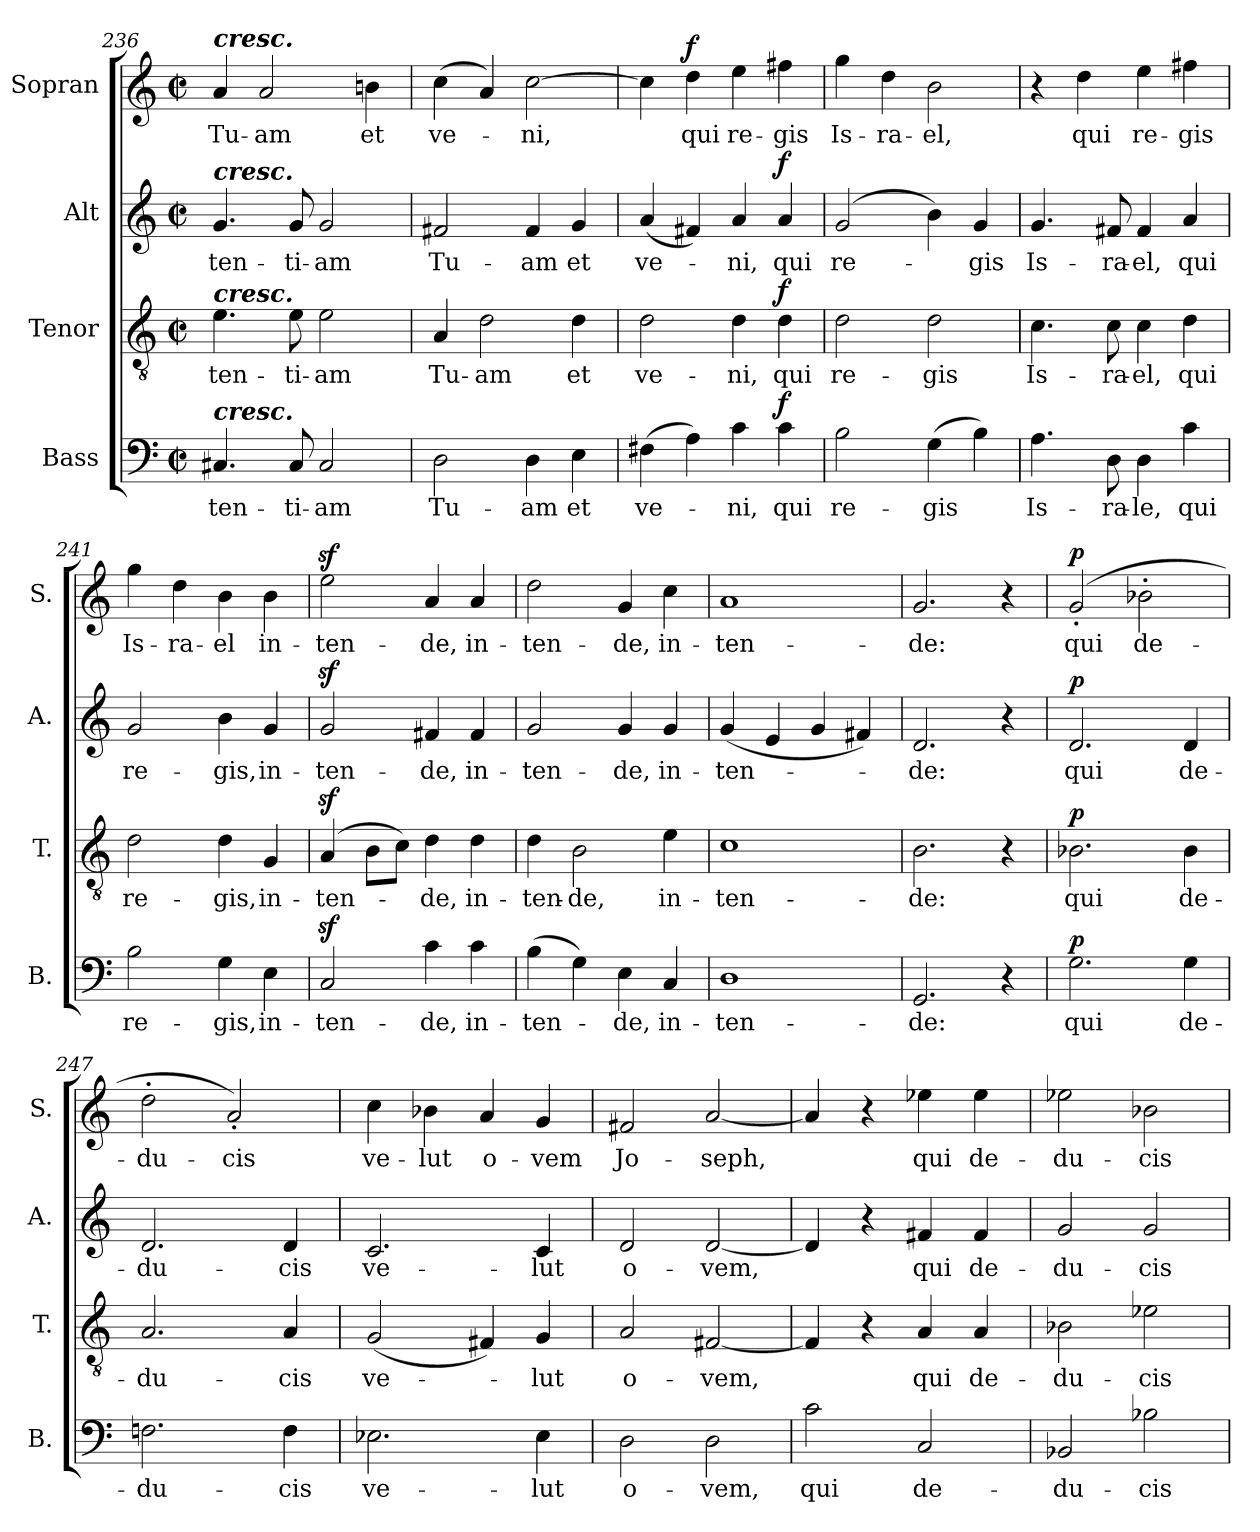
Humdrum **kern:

**kern	**text	**dynam	**kern	**text	**dynam	**kern	**text	**dynam	**kern	**text	**dynam
*part4	*part4	*part4	*part3	*part3	*part3	*part2	*part2	*part2	*part1	*part1	*part1
*staff4	*staff4	*staff4	*staff3	*staff3	*staff3	*staff2	*staff2	*staff2	*staff1	*staff1	*staff1
*I"Bass	*	*	*I"Tenor	*	*	*I"Alt	*	*	*I"Sopran	*	*
*I'B.	*	*	*I'T.	*	*	*I'A.	*	*	*I'S.	*	*
!!LO:LB:g=z
*clefF4	*	*	*clefGv2	*	*	*clefG2	*	*	*clefG2	*	*
*k[]	*	*	*k[]	*	*	*k[]	*	*	*k[]	*	*
*C:	*	*	*C:	*	*	*C:	*	*	*C:	*	*
*M2/2	*	*	*M2/2	*	*	*M2/2	*	*	*M2/2	*	*
*met(c|)	*	*	*met(c|)	*	*	*met(c|)	*	*	*met(c|)	*	*
=236	=236	=236	=236	=236	=236	=236	=236	=236	=236	=236	=236
!	!	!	!	!	!	!	!	!	!LO:TX:a:Bi:t=cresc.	!	!
!	!	!	!	!	!	!LO:TX:a:Bi:t=cresc.	!	!	!	!	!
!	!	!	!LO:TX:a:Bi:t=cresc.	!	!	!	!	!	!	!	!
!LO:TX:a:Bi:t=cresc.	!	!	!	!	!	!	!	!	!	!	!
!	!LO:LY:b	!	!	!LO:LY:b	!	!	!LO:LY:b	!	!	!LO:LY:b	!
4.C#X/	-ten-	.	4.e\	-ten-	.	4.g/	-ten-	.	4a/	Tu-	.
!	!	!	!	!	!	!	!	!	!	!LO:LY:b	!
.	.	.	.	.	.	.	.	.	2a/	-am	.
!	!LO:LY:b	!	!	!LO:LY:b	!	!	!LO:LY:b	!	!	!	!
8C#/	-ti-	.	8e\	-ti-	.	8g/	-ti-	.	.	.	.
!	!LO:LY:b	!	!	!LO:LY:b	!	!	!LO:LY:b	!	!	!	!
2C#/	-am	.	2e\	-am	.	2g/	-am	.	.	.	.
!	!	!	!	!	!	!	!	!	!	!LO:LY:b	!
.	.	.	.	.	.	.	.	.	4bn\	et	.
=237	=237	=237	=237	=237	=237	=237	=237	=237	=237	=237	=237
!	!LO:LY:b	!	!	!LO:LY:b	!	!	!LO:LY:b	!	!	!LO:LY:b	!
2D\	Tu-	.	4A/	Tu-	.	2f#X/	Tu-	.	(>4cc\	ve-	.
!	!	!	!	!LO:LY:b	!	!	!	!	!	!	!
.	.	.	2d\	-am	.	.	.	.	4a/)	.	.
!	!LO:LY:b	!	!	!	!	!	!LO:LY:b	!	!	!LO:LY:b	!
4D\	-am	.	.	.	.	4f#/	-am	.	[2cc\	-ni,	.
!	!LO:LY:b	!	!	!LO:LY:b	!	!	!LO:LY:b	!	!	!	!
4E\	et	.	4d\	et	.	4g/	et	.	.	.	.
=238	=238	=238	=238	=238	=238	=238	=238	=238	=238	=238	=238
!	!LO:LY:b	!	!	!LO:LY:b	!	!	!LO:LY:b	!	!	!	!
(>4F#X\	ve-	.	2d\	ve-	.	(<4a/	ve-	.	4cc\]	.	.
!	!	!	!	!	!	!	!	!	!	!LO:LY:b	!LO:DY:a
4A\)	.	.	.	.	.	4f#X/)	.	.	4dd\	qui	f
!	!LO:LY:b	!	!	!LO:LY:b	!	!	!LO:LY:b	!	!	!LO:LY:b	!
4c\	-ni,	.	4d\	-ni,	.	4a/	-ni,	.	4ee\	re-	.
!	!LO:LY:b	!LO:DY:a	!	!LO:LY:b	!LO:DY:a	!	!LO:LY:b	!LO:DY:a	!	!LO:LY:b	!
4c\	qui	f	4d\	qui	f	4a/	qui	f	4ff#X\	-gis	.
=239	=239	=239	=239	=239	=239	=239	=239	=239	=239	=239	=239
!	!LO:LY:b	!	!	!LO:LY:b	!	!	!LO:LY:b	!	!	!LO:LY:b	!
2B\	re-	.	2d\	re-	.	(2g/	re-	.	4gg\	Is-	.
!	!	!	!	!	!	!	!	!	!	!LO:LY:b	!
.	.	.	.	.	.	.	.	.	4dd\	-ra-	.
!	!LO:LY:b	!	!	!LO:LY:b	!	!	!	!	!	!LO:LY:b	!
(>4G\	-gis	.	2d\	-gis	.	4b\)	.	.	2b\	-el,	.
!	!	!	!	!	!	!	!LO:LY:b	!	!	!	!
4B\)	.	.	.	.	.	4g/	-gis	.	.	.	.
=240	=240	=240	=240	=240	=240	=240	=240	=240	=240	=240	=240
!	!LO:LY:b	!	!	!LO:LY:b	!	!	!LO:LY:b	!	!	!	!
4.A\	Is-	.	4.c\	Is-	.	4.g/	Is-	.	4r	.	.
!	!	!	!	!	!	!	!	!	!	!LO:LY:b	!
.	.	.	.	.	.	.	.	.	4dd\	qui	.
!	!LO:LY:b	!	!	!LO:LY:b	!	!	!LO:LY:b	!	!	!	!
8D\	-ra-	.	8c\	-ra-	.	8f#X/	-ra-	.	.	.	.
!	!LO:LY:b	!	!	!LO:LY:b	!	!	!LO:LY:b	!	!	!LO:LY:b	!
4D\	-le,	.	4c\	-el,	.	4f#/	-el,	.	4ee\	re-	.
!	!LO:LY:b	!	!	!LO:LY:b	!	!	!LO:LY:b	!	!	!LO:LY:b	!
4c\	qui	.	4d\	qui	.	4a/	qui	.	4ff#X\	-gis	.
!!LO:LB:g=z
=241	=241	=241	=241	=241	=241	=241	=241	=241	=241	=241	=241
!	!LO:LY:b	!	!	!LO:LY:b	!	!	!LO:LY:b	!	!	!LO:LY:b	!
2B\	re-	.	2d\	re-	.	2g/	re-	.	4gg\	Is-	.
!	!	!	!	!	!	!	!	!	!	!LO:LY:b	!
.	.	.	.	.	.	.	.	.	4dd\	-ra-	.
!	!LO:LY:b	!	!	!LO:LY:b	!	!	!LO:LY:b	!	!	!LO:LY:b	!
4G\	-gis,	.	4d\	-gis,	.	4b\	-gis,	.	4b\	-el	.
!	!LO:LY:b	!	!	!LO:LY:b	!	!	!LO:LY:b	!	!	!LO:LY:b	!
4E\	in-	.	4G/	in-	.	4g/	in-	.	4b\	in-	.
=242	=242	=242	=242	=242	=242	=242	=242	=242	=242	=242	=242
!	!LO:LY:b	!	!	!LO:LY:b	!	!	!LO:LY:b	!	!	!LO:LY:b	!
2Cz>/	-ten-	.	(4Az>/	-ten-	.	2gz>/	-ten-	.	2eez>\	-ten-	.
.	.	.	8B\L	.	.	.	.	.	.	.	.
.	.	.	8c\J)	.	.	.	.	.	.	.	.
!	!LO:LY:b	!	!	!LO:LY:b	!	!	!LO:LY:b	!	!	!LO:LY:b	!
4c\	-de,	.	4d\	-de,	.	4f#X/	-de,	.	4a/	-de,	.
!	!LO:LY:b	!	!	!LO:LY:b	!	!	!LO:LY:b	!	!	!LO:LY:b	!
4c\	in-	.	4d\	in-	.	4f#/	in-	.	4a/	in-	.
=243	=243	=243	=243	=243	=243	=243	=243	=243	=243	=243	=243
!	!LO:LY:b	!	!	!LO:LY:b	!	!	!LO:LY:b	!	!	!LO:LY:b	!
(>4B\	-ten-	.	4d\	-ten-	.	2g/	-ten-	.	2dd\	-ten-	.
!	!	!	!	!LO:LY:b	!	!	!	!	!	!	!
4G\)	.	.	2B\	-de,	.	.	.	.	.	.	.
!	!LO:LY:b	!	!	!	!	!	!LO:LY:b	!	!	!LO:LY:b	!
4E\	-de,	.	.	.	.	4g/	-de,	.	4g/	-de,	.
!	!LO:LY:b	!	!	!LO:LY:b	!	!	!LO:LY:b	!	!	!LO:LY:b	!
4C/	in-	.	4e\	in-	.	4g/	in-	.	4cc\	in-	.
=244	=244	=244	=244	=244	=244	=244	=244	=244	=244	=244	=244
!	!LO:LY:b	!	!	!LO:LY:b	!	!	!LO:LY:b	!	!	!LO:LY:b	!
1D	-ten-	.	1c	-ten-	.	(<4g/	-ten-	.	1a	-ten-	.
.	.	.	.	.	.	4e/	.	.	.	.	.
.	.	.	.	.	.	4g/	.	.	.	.	.
.	.	.	.	.	.	4f#X/)	.	.	.	.	.
=245	=245	=245	=245	=245	=245	=245	=245	=245	=245	=245	=245
!	!LO:LY:b	!	!	!LO:LY:b	!	!	!LO:LY:b	!	!	!LO:LY:b	!
2.GG/	-de:	.	2.B\	-de:	.	2.d/	-de:	.	2.g/	-de:	.
4r	.	.	4r	.	.	4r	.	.	4r	.	.
=246	=246	=246	=246	=246	=246	=246	=246	=246	=246	=246	=246
!	!LO:LY:b	!LO:DY:a	!	!LO:LY:b	!LO:DY:a	!	!LO:LY:b	!LO:DY:a	!	!LO:LY:b	!LO:DY:a
2.G\	qui	p	2.B-X\	qui	p	2.d/	qui	p	(2g'</	qui	p
!	!	!	!	!	!	!	!	!	!	!LO:LY:b	!
.	.	.	.	.	.	.	.	.	2b-X'>\	de-	.
!	!LO:LY:b	!	!	!LO:LY:b	!	!	!LO:LY:b	!	!	!	!
4G\	de-	.	4B-\	de-	.	4d/	de-	.	.	.	.
!!LO:PB:g=z
=247	=247	=247	=247	=247	=247	=247	=247	=247	=247	=247	=247
!	!LO:LY:b	!	!	!LO:LY:b	!	!	!LO:LY:b	!	!	!LO:LY:b	!
2.Fn\	-du-	.	2.A/	-du-	.	2.d/	-du-	.	2dd'>\	-du-	.
!	!	!	!	!	!	!	!	!	!	!LO:LY:b	!
.	.	.	.	.	.	.	.	.	2a'</)	-cis	.
!	!LO:LY:b	!	!	!LO:LY:b	!	!	!LO:LY:b	!	!	!	!
4F\	-cis	.	4A/	-cis	.	4d/	-cis	.	.	.	.
=248	=248	=248	=248	=248	=248	=248	=248	=248	=248	=248	=248
!	!LO:LY:b	!	!	!LO:LY:b	!	!	!LO:LY:b	!	!	!LO:LY:b	!
2.E-X\	ve-	.	(<2G/	ve-	.	2.c/	ve-	.	4cc\	ve-	.
!	!	!	!	!	!	!	!	!	!	!LO:LY:b	!
.	.	.	.	.	.	.	.	.	4b-X\	-lut	.
!	!	!	!	!	!	!	!	!	!	!LO:LY:b	!
.	.	.	4F#X/)	.	.	.	.	.	4a/	o-	.
!	!LO:LY:b	!	!	!LO:LY:b	!	!	!LO:LY:b	!	!	!LO:LY:b	!
4E-\	-lut	.	4G/	-lut	.	4c/	-lut	.	4g/	-vem	.
=249	=249	=249	=249	=249	=249	=249	=249	=249	=249	=249	=249
!	!LO:LY:b	!	!	!LO:LY:b	!	!	!LO:LY:b	!	!	!LO:LY:b	!
2D\	o-	.	2A/	o-	.	2d/	o-	.	2f#X/	Jo-	.
!	!LO:LY:b	!	!	!LO:LY:b	!	!	!LO:LY:b	!	!	!LO:LY:b	!
2D\	-vem,	.	[2F#X/	-vem,	.	[2d/	-vem,	.	[2a/	-seph,	.
=250	=250	=250	=250	=250	=250	=250	=250	=250	=250	=250	=250
!	!LO:LY:b	!	!	!	!	!	!	!	!	!	!
2c\	qui	.	4F#/]	.	.	4d/]	.	.	4a/]	.	.
.	.	.	4r	.	.	4r	.	.	4r	.	.
!	!LO:LY:b	!	!	!LO:LY:b	!	!	!LO:LY:b	!	!	!LO:LY:b	!
2C/	de-	.	4A/	qui	.	4f#X/	qui	.	4ee-X\	qui	.
!	!	!	!	!LO:LY:b	!	!	!LO:LY:b	!	!	!LO:LY:b	!
.	.	.	4A/	de-	.	4f#/	de-	.	4ee-\	de-	.
=251	=251	=251	=251	=251	=251	=251	=251	=251	=251	=251	=251
!	!LO:LY:b	!	!	!LO:LY:b	!	!	!LO:LY:b	!	!	!LO:LY:b	!
2BB-X/	-du-	.	2B-X\	-du-	.	2g/	-du-	.	2ee-X\	-du-	.
!	!LO:LY:b	!	!	!LO:LY:b	!	!	!LO:LY:b	!	!	!LO:LY:b	!
2B-X\	-cis	.	2e-X\	-cis	.	2g/	-cis	.	2b-X\	-cis	.
=	=	=	=	=	=	=	=	=	=	=	=
*-	*-	*-	*-	*-	*-	*-	*-	*-	*-	*-	*-
